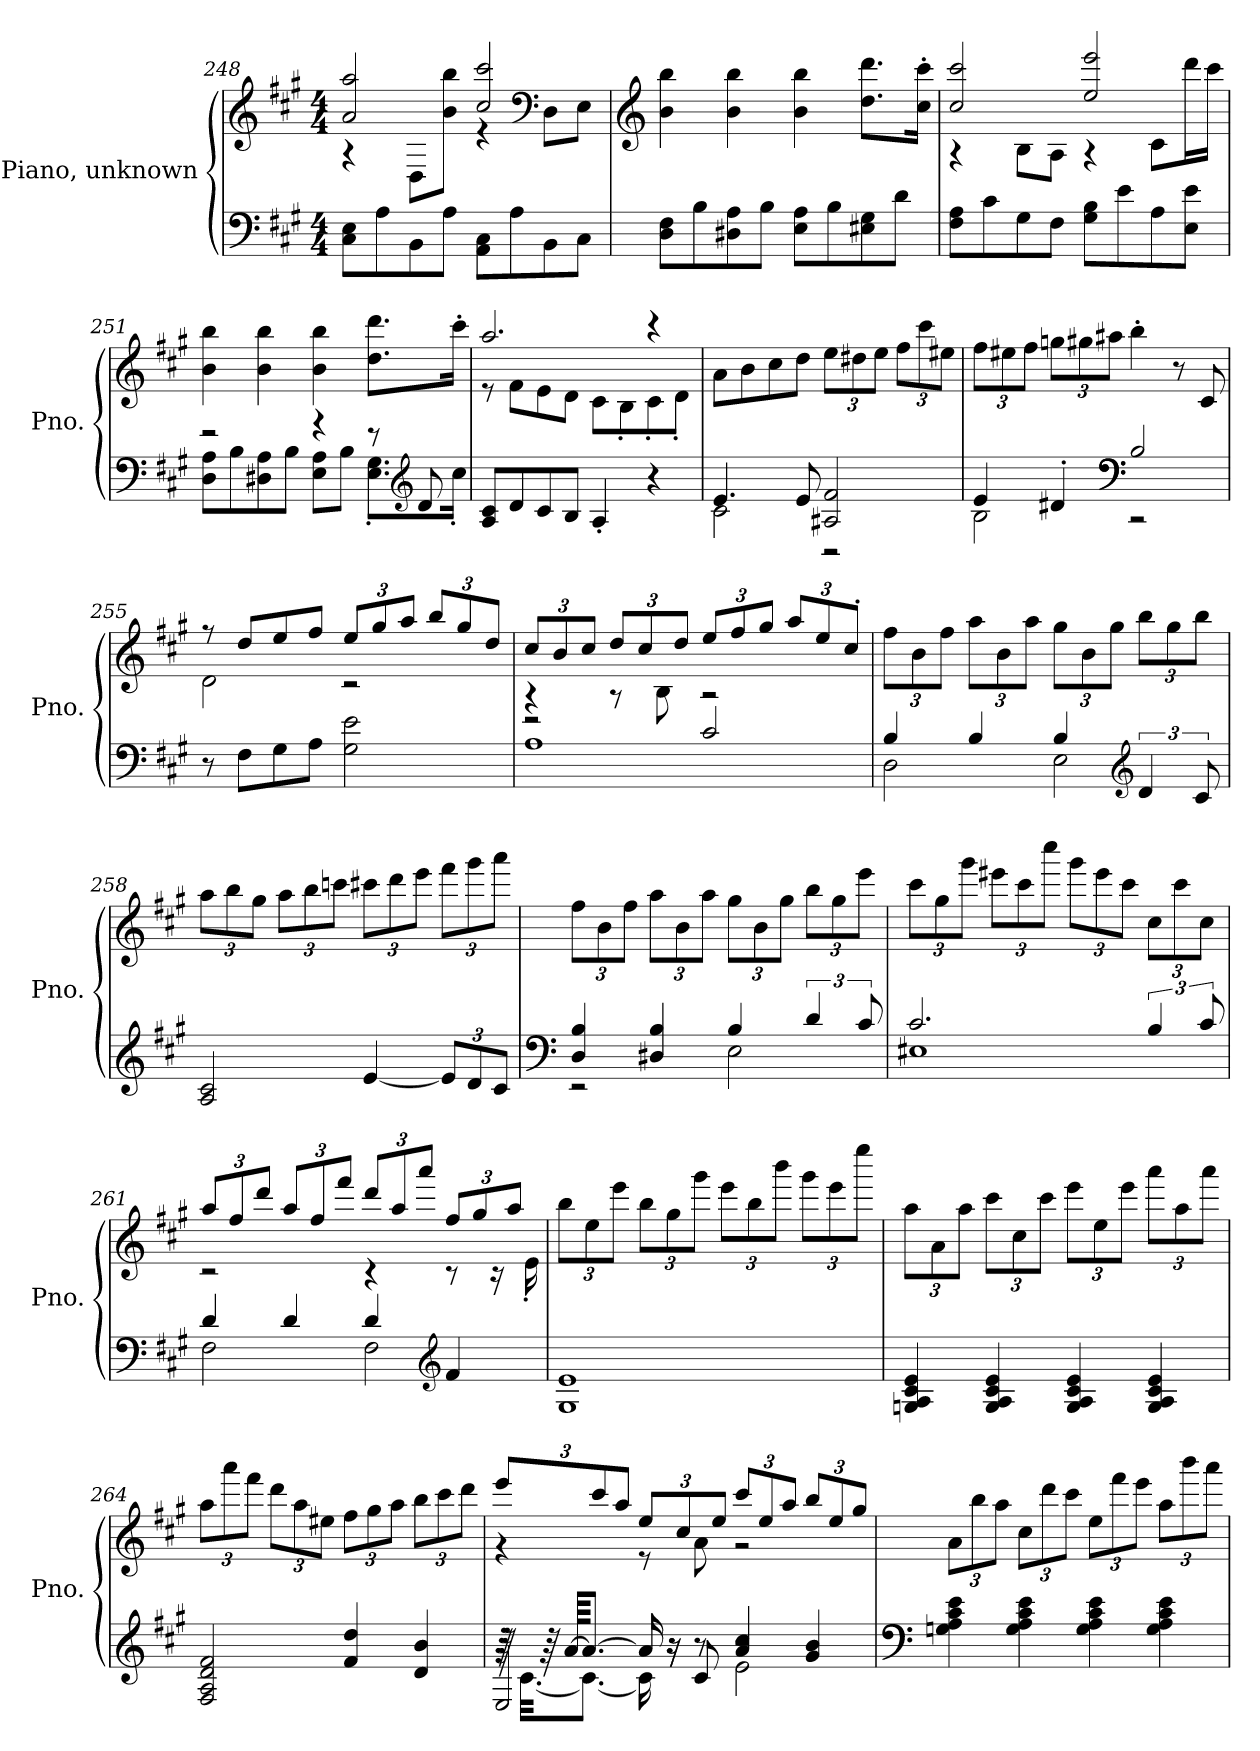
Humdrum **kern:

**kern	**kern
*part1	*part1
*staff2	*staff1
*I"Piano, unknown	*
*I'Pno.	*
*clefF4	*clefG2
*k[f#c#g#]	*k[f#c#g#]
*M4/4	*M4/4
=248	=248
*	*^
8C#\ 8E\L	2a/ 2aa/	4r
8A\	.	.
8BB\	.	8D\L
8A\J	.	8b\ 8bb\J
8AA\ 8C#\L	2cc#/ 2ccc#/	4r
8A\	.	.
*	*clefF4	*
8BB\	.	8D\L
8C#\J	.	8E\J
*	*v	*v
=249	=249
*	*clefG2
8D\ 8F#\L	4b\ 4bb\
8B\	.
8D#X\ 8A\	4b\ 4bb\
8B\J	.
8E\ 8A\L	4b\ 4bb\
8B\	.
8E#X\ 8G#\	8.dd\ 8.ddd\L
8d\J	.
.	16cc#\' 16ccc#\'Jk
=250	=250
*	*^
8F#\ 8A\L	2cc#/ 2ccc#/	4r
8c#\	.	.
8G#\	.	8B\L
8F#\J	.	8A\J
8G#\ 8B\L	2ee/ 2eee/	4r
8e\	.	.
8A\	.	8c#\L
8E\ 8e\J	.	16ddd\L
.	.	16ccc#\JJ
*	*v	*v
!!LO:LB:g=z
=251	=251
*^	*
2r	8D\ 8A\L	4b\ 4bb\
.	8B\	.
.	8D#X\ 8A\	4b\ 4bb\
.	8B\J	.
4r	8E\ 8A\L	4b\ 4bb\
.	8B\J	.
8r	8.E\' 8.G#\'L	8.dd\ 8.ddd\L
*clefG2	*	*
8d/	.	.
.	16cc#'\Jk	16ccc#'\Jk
*v	*v	*
=252	=252
*	*^
8A/ 8c#/L	2.aa/	8r
8d/	.	8f#\L
8c#/	.	8e\
8B/J	.	8d\J
4A'/	.	8c#\L
.	.	8B'\
4r	4r	8c#'\
.	.	8d'\J
*	*v	*v
=253	=253
*^	*
4.e/	2c#\	8a\L
.	.	8b\
.	.	8cc#\
8e/	.	8dd\J
*	*	*Xbrackettup
2A#X/ 2f#/	2r	12ee\L
.	.	12dd#X\
.	.	12ee\J
.	.	12ff#\L
.	.	12ccc#\
.	.	12ee#X\J
!!LO:LB:g=z
=254	=254	=254
4e/	2B\	12ff#\L
.	.	12ee#X\
.	.	12ff#\J
4d#X'/	.	12ggn\L
.	.	12gg#X\
.	.	12aa#X\J
*clefF4	*	*
2B/	2r	4bb'\
.	.	8r
.	.	8c#/
*v	*v	*
=255	=255
*	*^
8r	8r	2d\
8F#\L	8dd/L	.
8G#\	8ee/	.
8A\J	8ff#/J	.
2G#\ 2e\	12ee/L	2r
.	12gg#/	.
.	12aa/J	.
.	12bb/L	.
.	12gg#/	.
.	12dd/J	.
=256	=256	=256
*^	*	*
2r	1A	12cc#/L	4r
.	.	12b/	.
.	.	12cc#/J	.
.	.	12dd/L	8r
.	.	12cc#/	.
.	.	.	8B\
.	.	12dd/J	.
2c#/	.	12ee/L	2r
.	.	12ff#/	.
.	.	12gg#/J	.
.	.	12aa/L	.
.	.	12ee/	.
.	.	12cc#'/J	.
*	*	*v	*v
!!LO:LB:g=z
=257	=257	=257
4B/	2D\	12ff#\L
.	.	12b\
.	.	12ff#\J
4B/	.	12aa\L
.	.	12b\
.	.	12aa\J
4B/	2E\	12gg#\L
.	.	12b\
.	.	12gg#\J
*clefG2	*	*
6d/	.	12bb\L
.	.	12gg#\
12c#/	.	12bb\J
*v	*v	*
=258	=258
2A/ 2c#/	12aa\L
.	12bb\
.	12gg#\J
.	12aa\L
.	12bb\
.	12cccn\J
[4e/	12ccc#X\L
.	12ddd\
.	12eee\J
*Xbrackettup	*
12e/L]	12fff#\L
12d/	12ggg#\
12c#/J	12aaa\J
=259	=259
*clefF4	*
*^	*
4D/ 4B/	2r	12ff#\L
.	.	12b\
.	.	12ff#\J
4D#X/ 4B/	.	12aa\L
.	.	12b\
.	.	12aa\J
4B/	2E\	12gg#\L
.	.	12b\
.	.	12gg#\J
*brackettup	*	*
6d/	.	12bb\L
.	.	12gg#\
12c#/	.	12eee\J
!!LO:LB:g=z
=260	=260	=260
2.c#/	1E#X	12ccc#\L
.	.	12gg#\
.	.	12ggg#\J
.	.	12eee#X\L
.	.	12ccc#\
.	.	12cccc#\J
.	.	12ggg#\L
.	.	12eee#\
.	.	12ccc#\J
6B/	.	12cc#\L
.	.	12ccc#\
12c#/	.	12cc#\J
=261	=261	=261
*	*	*^
4d/	2F#\	12aa/L	2r
.	.	12ff#/	.
.	.	12ddd/J	.
4d/	.	12aa/L	.
.	.	12ff#/	.
.	.	12fff#/J	.
4d/	2F#\	12ddd/L	4r
.	.	12aa/	.
.	.	12aaa/J	.
*clefG2	*	*	*
4f#/	.	12ff#/L	8r
.	.	12gg#/	.
.	.	.	16r
.	.	12aa/J	.
.	.	.	16e'\
*v	*v	*	*
*	*v	*v
!!LO:PB:g=z
=262	=262
1G# 1e	12bb\L
.	12ee\
.	12eee\J
.	12bb\L
.	12gg#\
.	12ggg#\J
.	12eee\L
.	12bb\
.	12bbb\J
.	12ggg#\L
.	12eee\
.	12eeee\J
=263	=263
4Gn/ 4A/ 4c#/ 4e/	12aa\L
.	12a\
.	12aa\J
4G/ 4A/ 4c#/ 4e/	12ccc#\L
.	12cc#\
.	12ccc#\J
4G/ 4A/ 4c#/ 4e/	12eee\L
.	12ee\
.	12eee\J
4G/ 4A/ 4c#/ 4e/	12aaa\L
.	12aa\
.	12aaa\J
!!LO:LB:g=z
=264	=264
2F#/ 2A/ 2d/ 2f#/	12aa\L
.	12aaa\
.	12fff#\J
.	12ddd\L
.	12aa\
.	12ee#X\J
4f#/ 4dd/	12ff#\L
.	12gg#\
.	12aa\J
4d/ 4b/	12bb\L
.	12ccc#\
.	12ddd\J
=265	=265
*^	*^
*	*^	*	*
32r	64r	2E/	12eee/L	4r
.	[32.c#\KKL	.	.	.
64r	.	.	.	.
[64a/KKKL	.	.	.	.
8.a/J_	8.c#\J_	.	.	.
.	.	.	12ccc#/	.
.	.	.	12aa/J	.
16a/]	16c#\]	.	12ee/L	8r
16r	16r	.	.	.
.	.	.	12cc#/	.
8c#/	8r	.	.	8a\
.	.	.	12ee/J	.
4a/ 4cc#/	2e\	2r	12ccc#/L	2r
.	.	.	12ee/	.
.	.	.	12aa/J	.
4g#/ 4b/	.	.	12bb/L	.
.	.	.	12ee/	.
.	.	.	12gg#/J	.
*v	*v	*v	*	*
*	*v	*v
!!LO:LB:g=z
=266	=266
*clefF4	*
4Gn\ 4A\ 4c#\ 4e\	12a\L
.	12bb\
.	12aa\J
4G\ 4A\ 4c#\ 4e\	12cc#\L
.	12ddd\
.	12ccc#\J
4G\ 4A\ 4c#\ 4e\	12ee\L
.	12fff#\
.	12eee\J
4G\ 4A\ 4c#\ 4e\	12aa\L
.	12bbb\
.	12aaa\J
=	=
*-	*-
